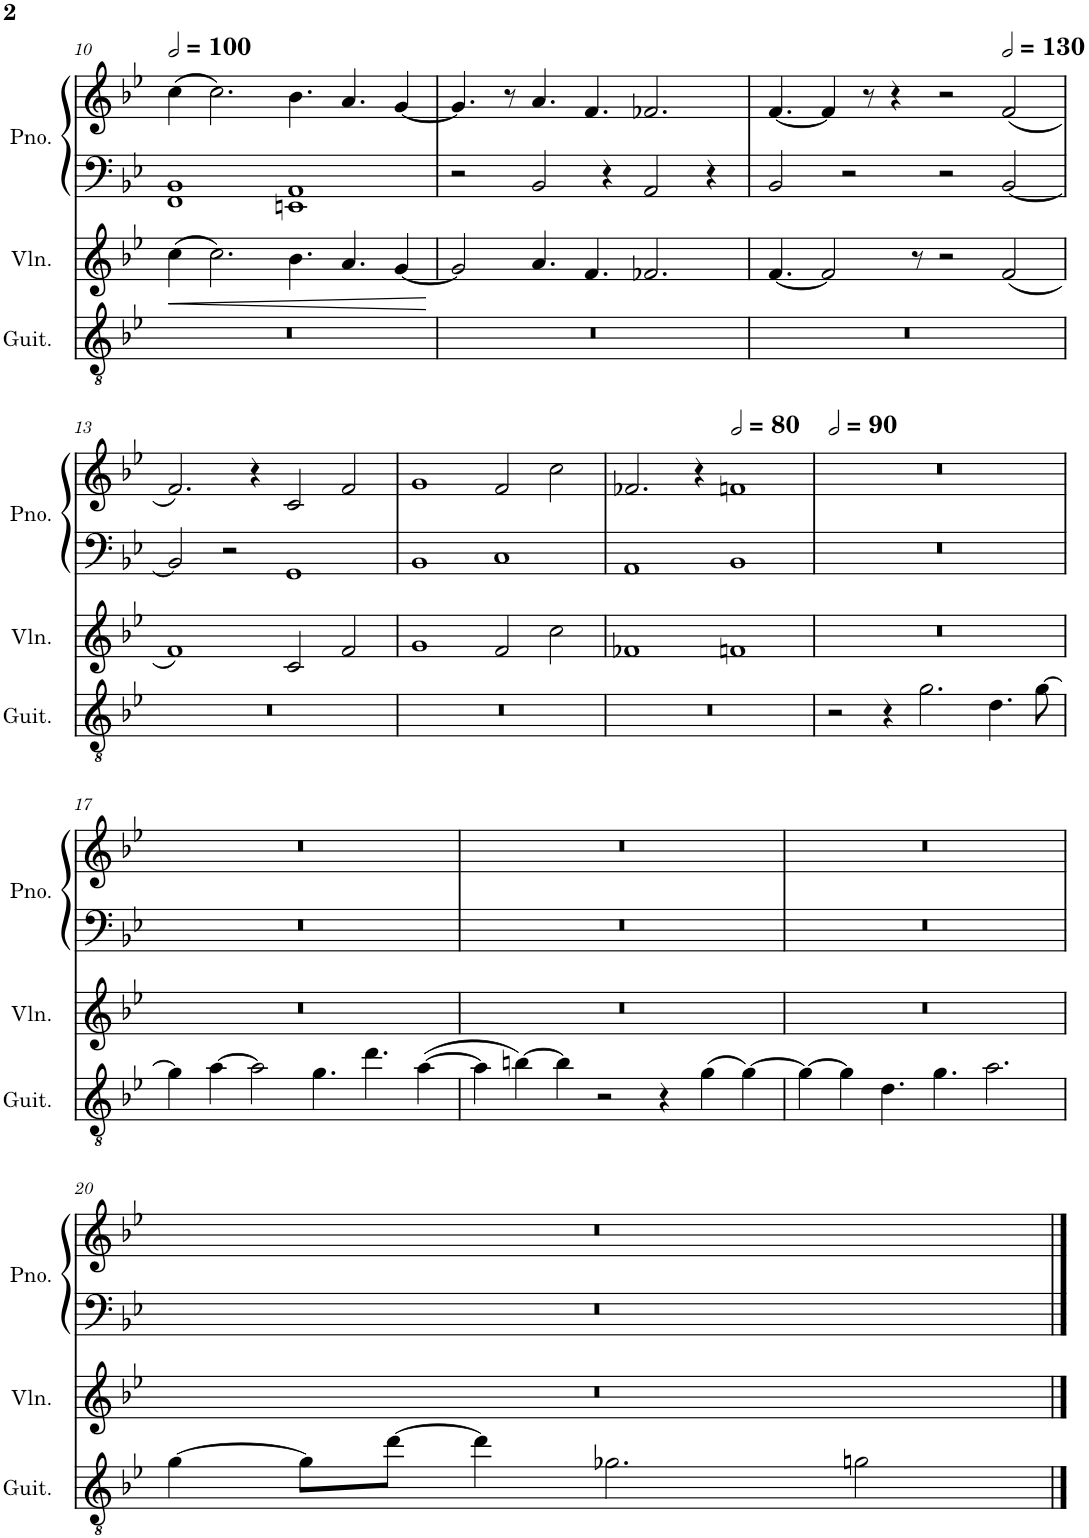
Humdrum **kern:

**kern	**kern	**dynam	**kern	**kern
*part3	*part2	*part2	*part1	*part1
*staff4	*staff3	*staff3	*staff2	*staff1
*I"古典吉他	*I"小提琴	*	*I"钢琴	*
!!LO:PB:g=z
*clefGv2	*clefG2	*	*clefF4	*clefG2
*k[b-e-]	*k[b-e-]	*	*k[b-e-]	*k[b-e-]
*M4/2	*M4/2	*	*M4/2	*M4/2
*MM200	*MM200	*	*MM200	*MM200
=10	=10	=10	=10	=10
!	!	!LO:HP:b	!	!
0r	(4cc\	<	1FF 1BB-	(4cc\
.	2.cc\)	.	.	2.cc\)
.	4.b-\	.	1EEn 1AA	4.b-\
.	4.a/	.	.	4.a/
.	[4g/	.	.	[4g/
.	.	[	.	.
=11	=11	=11	=11	=11
0r	2g/]	.	2r	4.g/]
.	.	.	.	8r
.	4.a/	.	2BB-/	4.a/
.	4.f/	.	.	4.f/
.	.	.	4r	.
.	2.f-X/	.	2AA/	2.f-X/
.	.	.	4r	.
=12	=12	=12	=12	=12
0r	[4.f/	.	2BB-/	[4.f/
.	2f/]	.	.	4f/]
.	.	.	2r	.
.	.	.	.	8r
.	.	.	.	4r
.	8r	.	.	.
.	2r	.	2r	2r
*	*	*	*	*MM260
.	(2f/	.	[2BB-/	(2f/
!!LO:LB:g=z
=13	=13	=13	=13	=13
0r	1f)	.	2BB-/]	2.f/)
.	.	.	2r	.
.	.	.	.	4r
.	2c/	.	1GG	2c/
.	2f/	.	.	2f/
=14	=14	=14	=14	=14
0r	1g	.	1BB-	1g
.	2f/	.	1C	2f/
.	2cc\	.	.	2cc\
=15	=15	=15	=15	=15
0r	1f-X	.	1AA	2.f-X/
.	.	.	.	4r
*	*	*	*	*MM160
.	1fn	.	1BB-	1fn
=16	=16	=16	=16	=16
*	*	*	*	*MM180
2r	0r	.	0r	0r
4r	.	.	.	.
2.g\	.	.	.	.
4.d\	.	.	.	.
[8g\	.	.	.	.
!!LO:LB:g=z
=17	=17	=17	=17	=17
4g\]	0r	.	0r	0r
[4a\	.	.	.	.
2a\]	.	.	.	.
4.g\	.	.	.	.
4.dd\	.	.	.	.
([4a\	.	.	.	.
=18	=18	=18	=18	=18
4a\]	0r	.	0r	0r
[4bn\)	.	.	.	.
4b\]	.	.	.	.
2r	.	.	.	.
4r	.	.	.	.
(4g\	.	.	.	.
[4g\)	.	.	.	.
=19	=19	=19	=19	=19
4g\_	0r	.	0r	0r
4g\]	.	.	.	.
4.d\	.	.	.	.
4.g\	.	.	.	.
2.a\	.	.	.	.
!!LO:LB:g=z
=20	=20	=20	=20	=20
[4g\	0r	.	0r	0r
8g\L]	.	.	.	.
[8dd\J	.	.	.	.
4dd\]	.	.	.	.
2.g-X\	.	.	.	.
2gn\	.	.	.	.
==	==	==	==	==
*-	*-	*-	*-	*-
